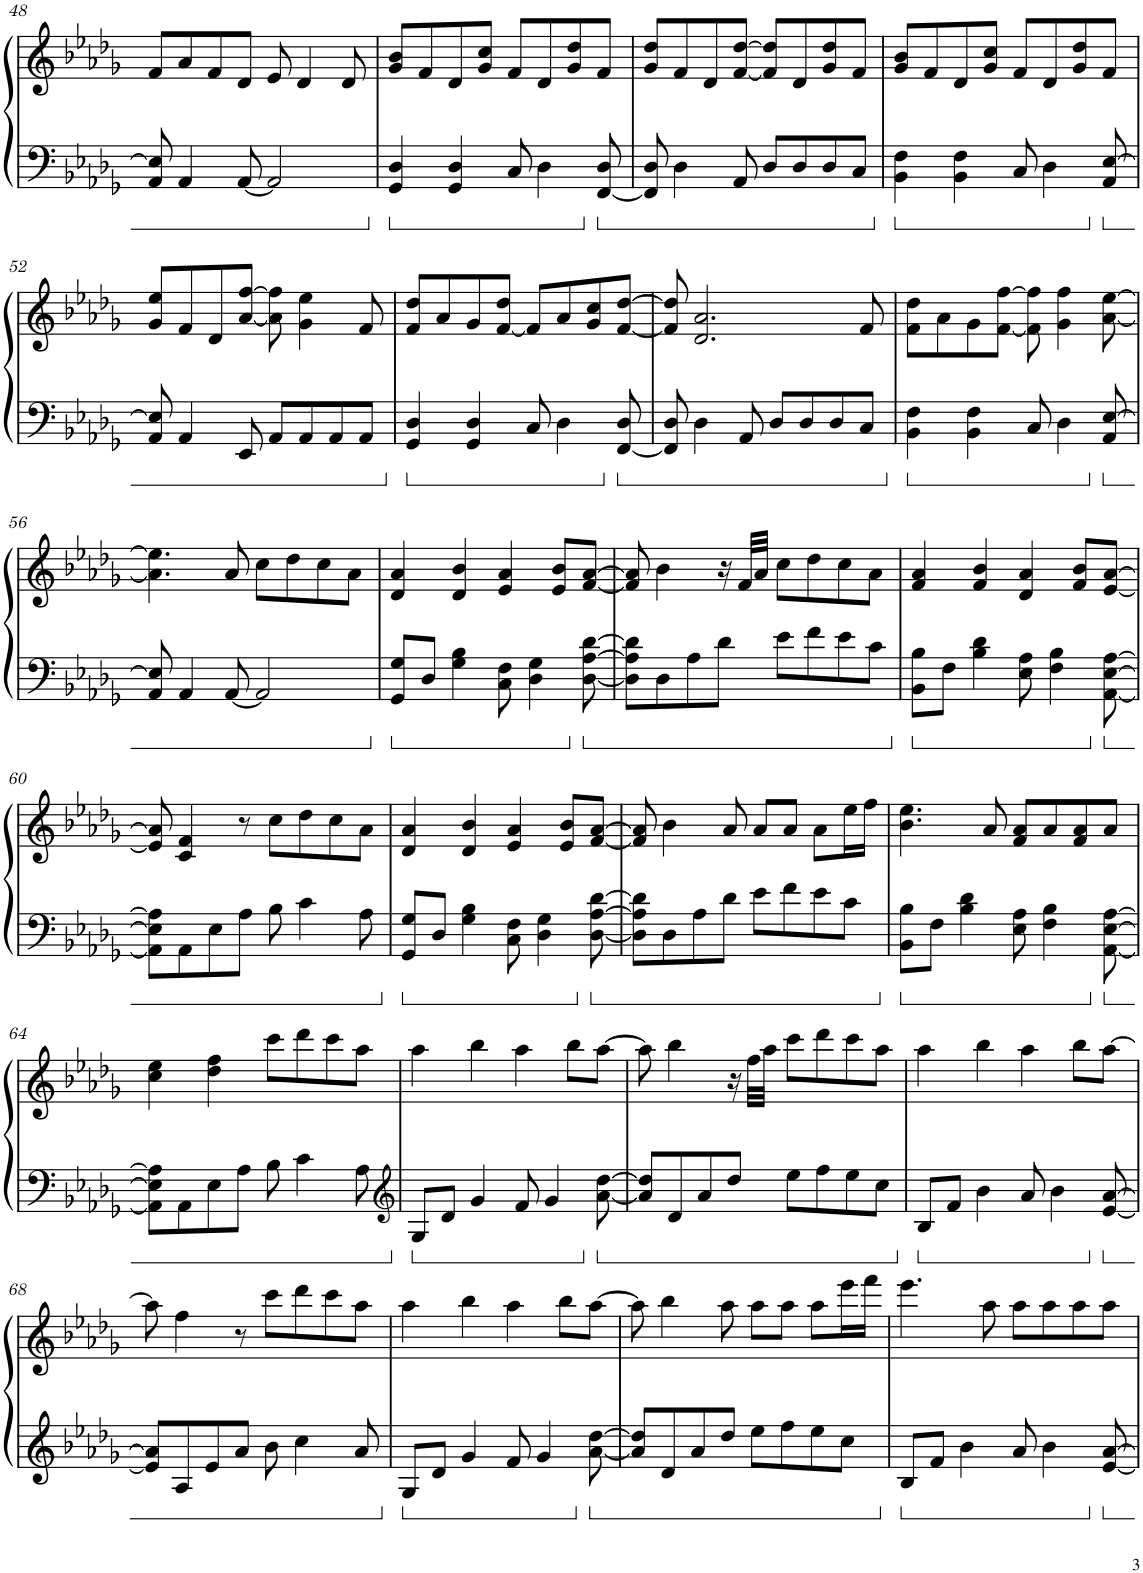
**kern	**kern
*part1	*part1
*staff2	*staff1
*I"Piano	*
*I'Pno.	*
!!LO:PB:g=z
*clefF4	*clefG2
*k[b-e-a-d-g-]	*k[b-e-a-d-g-]
*M4/4	*M4/4
=48	=48
8AA-/ 8E-/]	8f/L
4AA-/	8a-/
.	8f/
[8AA-/	8d-/J
2AA-/]	8e-/
.	4d-/
.	8d-/
=49	=49
4GG-/ 4D-/	8g-/ 8b-/L
.	8f/
4GG-/ 4D-/	8d-/
.	8g-/ 8cc/J
8C/	8f/L
4D-\	8d-/
.	8g-/ 8dd-/
[8FF/ 8D-/	8f/J
=50	=50
8FF/] 8D-/	8g-/ 8dd-/L
4D-\	8f/
.	8d-/
8AA-/	[8f/ [8dd-/J
8D-/L	8f/] 8dd-/]L
8D-/	8d-/
8D-/	8g-/ 8dd-/
8C/J	8f/J
=51	=51
4BB-\ 4F\	8g-/ 8b-/L
.	8f/
4BB-\ 4F\	8d-/
.	8g-/ 8cc/J
8C/	8f/L
4D-\	8d-/
.	8g-/ 8dd-/
8AA-/ [8E-/	8f/J
!!LO:LB:g=z
=52	=52
8AA-/ 8E-/]	8g-/ 8ee-/L
4AA-/	8f/
.	8d-/
8EE-/	[8a-/ [8ff/J
8AA-/L	8a-\] 8ff\]
8AA-/	4g-\ 4ee-\
8AA-/	.
8AA-/J	8f/
=53	=53
4GG-/ 4D-/	8f/ 8dd-/L
.	8a-/
4GG-/ 4D-/	8g-/
.	[8f/ 8dd-/J
8C/	8f/L]
4D-\	8a-/
.	8g-/ 8cc/
[8FF/ 8D-/	[8f/ [8dd-/J
=54	=54
8FF/] 8D-/	8f/] 8dd-/]
4D-\	2.d-/ 2.a-/
8AA-/	.
8D-/L	.
8D-/	.
8D-/	.
8C/J	8f/
=55	=55
4BB-\ 4F\	8f\ 8dd-\L
.	8a-\
4BB-\ 4F\	8g-\
.	[8f\ [8ff\J
8C/	8f\] 8ff\]
4D-\	4g-\ 4ff\
8AA-/ [8E-/	[8a-\ [8ee-\
!!LO:LB:g=z
=56	=56
8AA-/ 8E-/]	4.a-\] 4.ee-\]
4AA-/	.
[8AA-/	8a-/
2AA-/]	8cc\L
.	8dd-\
.	8cc\
.	8a-\J
=57	=57
8GG-/ 8G-/L	4d-/ 4a-/
8D-/J	.
4G-\ 4B-\	4d-/ 4b-/
8C\ 8F\	4e-/ 4a-/
4D-\ 4G-\	.
.	8e-/ 8b-/L
[8D-\ [8A-\ [8d-\	[8f/ [8a-/J
=58	=58
8D-\] 8A-\] 8d-\]L	8f/] 8a-/]
8D-\	4b-\
8A-\	.
8d-\J	16r
.	32f/LLL
.	32a-/JJJ
8e-\L	8cc\L
8f\	8dd-\
8e-\	8cc\
8c\J	8a-\J
=59	=59
8BB-\ 8B-\L	4f/ 4a-/
8F\J	.
4B-\ 4d-\	4f/ 4b-/
8E-\ 8A-\	4d-/ 4a-/
4F\ 4B-\	.
.	8f/ 8b-/L
[8AA-\ [8E-\ [8A-\	[8e-/ [8a-/J
!!LO:LB:g=z
=60	=60
8AA-\] 8E-\] 8A-\]L	8e-/] 8a-/]
8AA-\	4c/ 4f/
8E-\	.
8A-\J	8r
8B-\	8cc\L
4c\	8dd-\
.	8cc\
8A-\	8a-\J
=61	=61
8GG-/ 8G-/L	4d-/ 4a-/
8D-/J	.
4G-\ 4B-\	4d-/ 4b-/
8C\ 8F\	4e-/ 4a-/
4D-\ 4G-\	.
.	8e-/ 8b-/L
[8D-\ [8A-\ [8d-\	[8f/ [8a-/J
=62	=62
8D-\] 8A-\] 8d-\]L	8f/] 8a-/]
8D-\	4b-\
8A-\	.
8d-\J	8a-/
8e-\L	8a-/L
8f\	8a-/J
8e-\	8a-\L
8c\J	16ee-\L
.	16ff\JJ
=63	=63
8BB-\ 8B-\L	4.b-\ 4.ee-\
8F\J	.
4B-\ 4d-\	.
.	8a-/
8E-\ 8A-\	8f/ 8a-/L
4F\ 4B-\	8a-/
.	8f/ 8a-/
[8AA-\ [8E-\ [8A-\	8a-/J
!!LO:LB:g=z
=64	=64
8AA-\] 8E-\] 8A-\]L	4cc\ 4ee-\
8AA-\	.
8E-\	4dd-\ 4ff\
8A-\J	.
8B-\	8ccc\L
4c\	8ddd-\
.	8ccc\
8A-\	8aa-\J
=65	=65
*clefG2	*
8G-/L	4aa-\
8d-/J	.
4g-/	4bb-\
8f/	4aa-\
4g-/	.
.	8bb-\L
[8a-\ [8dd-\	[8aa-\J
=66	=66
8a-/] 8dd-/]L	8aa-\]
8d-/	4bb-\
8a-/	.
8dd-/J	16r
.	32ff\LLL
.	32aa-\JJJ
8ee-\L	8ccc\L
8ff\	8ddd-\
8ee-\	8ccc\
8cc\J	8aa-\J
=67	=67
8B-/L	4aa-\
8f/J	.
4b-\	4bb-\
8a-/	4aa-\
4b-\	.
.	8bb-\L
[8e-/ [8a-/	[8aa-\J
!!LO:LB:g=z
=68	=68
8e-/] 8a-/]L	8aa-\]
8A-/	4ff\
8e-/	.
8a-/J	8r
8b-\	8ccc\L
4cc\	8ddd-\
.	8ccc\
8a-/	8aa-\J
=69	=69
8G-/L	4aa-\
8d-/J	.
4g-/	4bb-\
8f/	4aa-\
4g-/	.
.	8bb-\L
[8a-\ [8dd-\	[8aa-\J
=70	=70
8a-/] 8dd-/]L	8aa-\]
8d-/	4bb-\
8a-/	.
8dd-/J	8aa-\
8ee-\L	8aa-\L
8ff\	8aa-\J
8ee-\	8aa-\L
8cc\J	16eee-\L
.	16fff\JJ
=71	=71
8B-/L	4.eee-\
8f/J	.
4b-\	.
.	8aa-\
8a-/	8aa-\L
4b-\	8aa-\
.	8aa-\
[8e-/ [8a-/	8aa-\J
=	=
*-	*-
